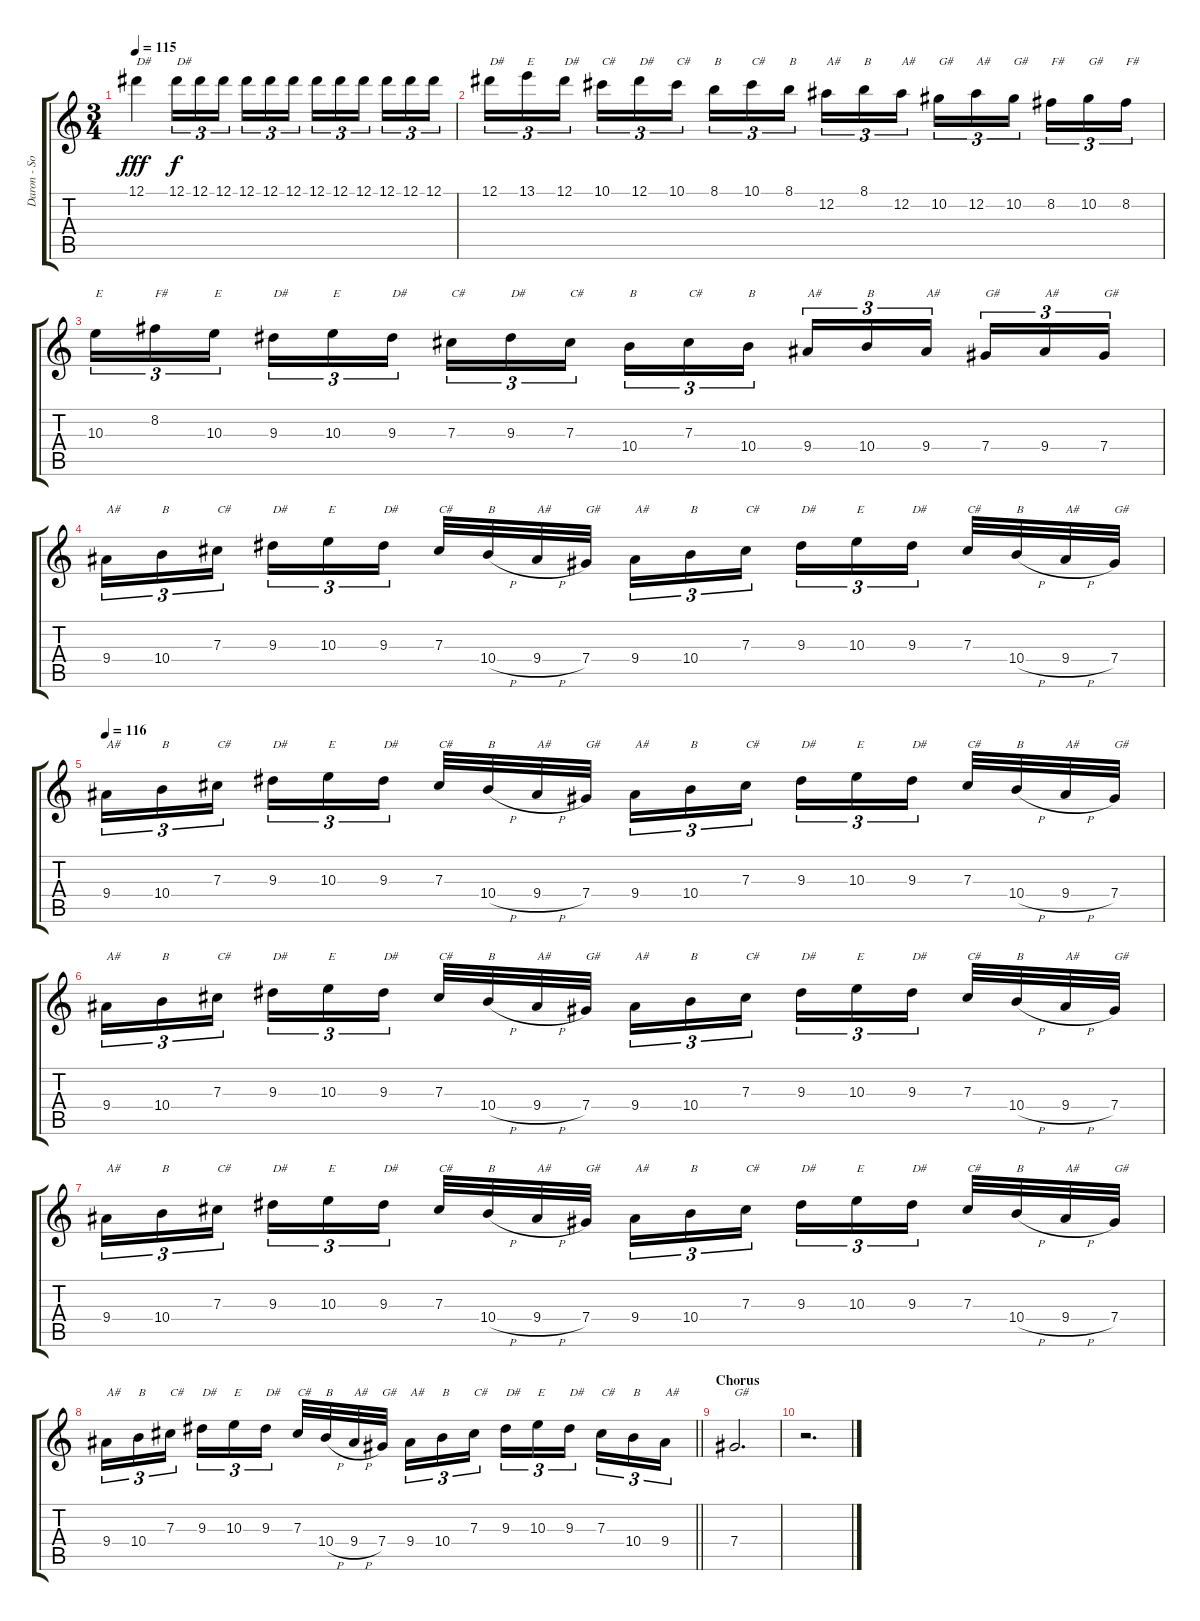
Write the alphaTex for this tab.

\track ("Daron - Solo Guitar 2" "Daron - So") {instrument electricguitarclean}
\staff {score tabs}
\tuning (Eb4 Bb3 Gb3 Db3 Ab2 Db2) {hide}
\ts (3 4)
\tempo 115
\clef g2
\ks c
12.1.4{txt "D#" dy fff} 12.1.16{tu (3 2) txt "D#" dy f} 12.1.16{tu (3 2)} 12.1.16{tu (3 2) beam splitsecondary} 12.1.16{tu (3 2)} 12.1.16{tu (3 2)} 12.1.16{tu (3 2)} 12.1.16{tu (3 2)} 12.1.16{tu (3 2)} 12.1.16{tu (3 2) beam splitsecondary} 12.1.16{tu (3 2)} 12.1.16{tu (3 2)} 12.1.16{tu (3 2)} |
12.1.16{tu (3 2) txt "D#"} 13.1.16{tu (3 2) txt "E"} 12.1.16{tu (3 2) txt "D#" beam splitsecondary} 10.1.16{tu (3 2) txt "C#"} 12.1.16{tu (3 2) txt "D#"} 10.1.16{tu (3 2) txt "C#"} 8.1.16{tu (3 2) txt "B"} 10.1.16{tu (3 2) txt "C#"} 8.1.16{tu (3 2) txt "B" beam splitsecondary} 12.2.16{tu (3 2) txt "A#"} 8.1.16{tu (3 2) txt "B"} 12.2.16{tu (3 2) txt "A#"} 10.2.16{tu (3 2) txt "G#"} 12.2.16{tu (3 2) txt "A#"} 10.2.16{tu (3 2) txt "G#" beam splitsecondary} 8.2.16{tu (3 2) txt "F#"} 10.2.16{tu (3 2) txt "G#"} 8.2.16{tu (3 2) txt "F#"} |
10.3.16{tu (3 2) txt "E"} 8.2.16{tu (3 2) txt "F#"} 10.3.16{tu (3 2) txt "E" beam splitsecondary} 9.3.16{tu (3 2) txt "D#"} 10.3.16{tu (3 2) txt "E"} 9.3.16{tu (3 2) txt "D#"} 7.3.16{tu (3 2) txt "C#"} 9.3.16{tu (3 2) txt "D#"} 7.3.16{tu (3 2) txt "C#" beam splitsecondary} 10.4.16{tu (3 2) txt "B"} 7.3.16{tu (3 2) txt "C#"} 10.4.16{tu (3 2) txt "B"} 9.4.16{tu (3 2) txt "A#"} 10.4.16{tu (3 2) txt "B"} 9.4.16{tu (3 2) txt "A#" beam splitsecondary} 7.4.16{tu (3 2) txt "G#"} 9.4.16{tu (3 2) txt "A#"} 7.4.16{tu (3 2) txt "G#"} |
9.4.16{tu (3 2) txt "A#"} 10.4.16{tu (3 2) txt "B"} 7.3.16{tu (3 2) txt "C#" beam splitsecondary} 9.3.16{tu (3 2) txt "D#"} 10.3.16{tu (3 2) txt "E"} 9.3.16{tu (3 2) txt "D#"} 7.3.32{txt "C#"} 10.4{h}.32{txt "B"} 9.4{h}.32{txt "A#"} 7.4.32{txt "G#" beam splitsecondary} 9.4.16{tu (3 2) txt "A#"} 10.4.16{tu (3 2) txt "B"} 7.3.16{tu (3 2) txt "C#"} 9.3.16{tu (3 2) txt "D#"} 10.3.16{tu (3 2) txt "E"} 9.3.16{tu (3 2) txt "D#" beam splitsecondary} 7.3.32{txt "C#"} 10.4{h}.32{txt "B"} 9.4{h}.32{txt "A#"} 7.4.32{txt "G#"} |
\tempo 116
9.4.16{tu (3 2) txt "A#"} 10.4.16{tu (3 2) txt "B"} 7.3.16{tu (3 2) txt "C#" beam splitsecondary} 9.3.16{tu (3 2) txt "D#"} 10.3.16{tu (3 2) txt "E"} 9.3.16{tu (3 2) txt "D#"} 7.3.32{txt "C#"} 10.4{h}.32{txt "B"} 9.4{h}.32{txt "A#"} 7.4.32{txt "G#" beam splitsecondary} 9.4.16{tu (3 2) txt "A#"} 10.4.16{tu (3 2) txt "B"} 7.3.16{tu (3 2) txt "C#"} 9.3.16{tu (3 2) txt "D#"} 10.3.16{tu (3 2) txt "E"} 9.3.16{tu (3 2) txt "D#" beam splitsecondary} 7.3.32{txt "C#"} 10.4{h}.32{txt "B"} 9.4{h}.32{txt "A#"} 7.4.32{txt "G#"} |
9.4.16{tu (3 2) txt "A#"} 10.4.16{tu (3 2) txt "B"} 7.3.16{tu (3 2) txt "C#" beam splitsecondary} 9.3.16{tu (3 2) txt "D#"} 10.3.16{tu (3 2) txt "E"} 9.3.16{tu (3 2) txt "D#"} 7.3.32{txt "C#"} 10.4{h}.32{txt "B"} 9.4{h}.32{txt "A#"} 7.4.32{txt "G#" beam splitsecondary} 9.4.16{tu (3 2) txt "A#"} 10.4.16{tu (3 2) txt "B"} 7.3.16{tu (3 2) txt "C#"} 9.3.16{tu (3 2) txt "D#"} 10.3.16{tu (3 2) txt "E"} 9.3.16{tu (3 2) txt "D#" beam splitsecondary} 7.3.32{txt "C#"} 10.4{h}.32{txt "B"} 9.4{h}.32{txt "A#"} 7.4.32{txt "G#"} |
9.4.16{tu (3 2) txt "A#"} 10.4.16{tu (3 2) txt "B"} 7.3.16{tu (3 2) txt "C#" beam splitsecondary} 9.3.16{tu (3 2) txt "D#"} 10.3.16{tu (3 2) txt "E"} 9.3.16{tu (3 2) txt "D#"} 7.3.32{txt "C#"} 10.4{h}.32{txt "B"} 9.4{h}.32{txt "A#"} 7.4.32{txt "G#" beam splitsecondary} 9.4.16{tu (3 2) txt "A#"} 10.4.16{tu (3 2) txt "B"} 7.3.16{tu (3 2) txt "C#"} 9.3.16{tu (3 2) txt "D#"} 10.3.16{tu (3 2) txt "E"} 9.3.16{tu (3 2) txt "D#" beam splitsecondary} 7.3.32{txt "C#"} 10.4{h}.32{txt "B"} 9.4{h}.32{txt "A#"} 7.4.32{txt "G#"} |
\barLineRight lightlight
9.4.16{tu (3 2) txt "A#"} 10.4.16{tu (3 2) txt "B"} 7.3.16{tu (3 2) txt "C#" beam splitsecondary} 9.3.16{tu (3 2) txt "D#"} 10.3.16{tu (3 2) txt "E"} 9.3.16{tu (3 2) txt "D#"} 7.3.32{txt "C#"} 10.4{h}.32{txt "B"} 9.4{h}.32{txt "A#"} 7.4.32{txt "G#" beam splitsecondary} 9.4.16{tu (3 2) txt "A#"} 10.4.16{tu (3 2) txt "B"} 7.3.16{tu (3 2) txt "C#"} 9.3.16{tu (3 2) txt "D#"} 10.3.16{tu (3 2) txt "E"} 9.3.16{tu (3 2) txt "D#" beam splitsecondary} 7.3.16{tu (3 2) txt "C#"} 10.4.16{tu (3 2) txt "B"} 9.4.16{tu (3 2) txt "A#"} |
\section ("" "Chorus")
7.4.2{d txt "G#"} |
r.2{d}
